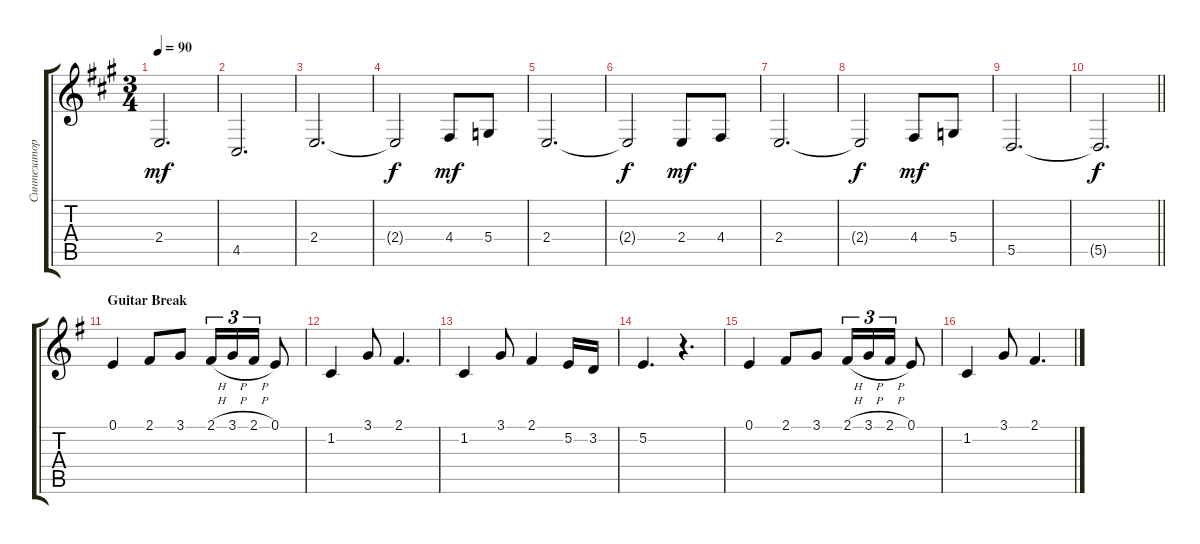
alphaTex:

\track ("Синтезатор" "Синтезатор") {instrument trombone}
\staff {score tabs}
\tuning (E4 B3 G3 D3 A2 E2) {hide}
\ts (3 4)
\tempo 90
\clef g2
\ks f#minor
2.4.2{d dy mf} |
4.5.2{d} |
2.4.2{d} |
2.4{t}.2{dy f} 4.4.8{dy mf} 5.4.8 |
2.4.2{d} |
2.4{t}.2{dy f} 2.4.8{dy mf} 4.4.8 |
2.4.2{d} |
2.4{t}.2{dy f} 4.4.8{dy mf} 5.4.8 |
5.5.2{d} |
\barLineRight lightlight
5.5{t}.2{d dy f} |
\section ("" "Guitar Break")
\ks eminor
0.1.4{instrument englishhorn} 2.1.8 3.1.8 2.1{h}.16{tu (3 2)} 3.1{h}.16{tu (3 2)} 2.1{h}.16{tu (3 2)} 0.1.8 |
1.2.4 3.1.8 2.1.4{d} |
1.2.4 3.1.8 2.1.4 5.2.16 3.2.16 |
5.2.4{d} r.4{d} |
0.1.4 2.1.8 3.1.8 2.1{h}.16{tu (3 2)} 3.1{h}.16{tu (3 2)} 2.1{h}.16{tu (3 2)} 0.1.8 |
1.2.4 3.1.8 2.1.4{d}
